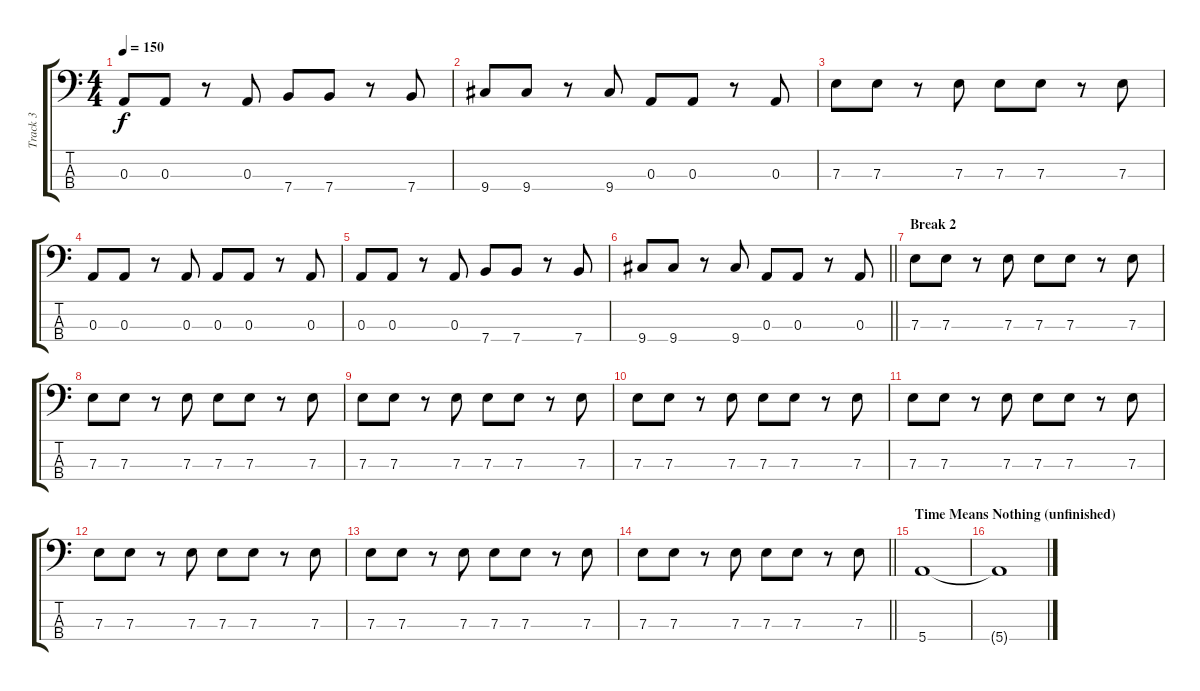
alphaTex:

\track ("Track 3" "Track 3") {instrument electricbasspick}
\staff {score tabs}
\tuning (G2 D2 A1 E1) {hide}
\ts (4 4)
\tempo 150
\clef f4
\ks c
0.3.8{dy f} 0.3.8 r.8 0.3.8 7.4.8 7.4.8 r.8 7.4.8 |
9.4.8 9.4.8 r.8 9.4.8 0.3.8 0.3.8 r.8 0.3.8 |
7.3.8 7.3.8 r.8 7.3.8 7.3.8 7.3.8 r.8 7.3.8 |
0.3.8 0.3.8 r.8 0.3.8 0.3.8 0.3.8 r.8 0.3.8 |
0.3.8 0.3.8 r.8 0.3.8 7.4.8 7.4.8 r.8 7.4.8 |
\barLineRight lightlight
9.4.8 9.4.8 r.8 9.4.8 0.3.8 0.3.8 r.8 0.3.8 |
\section ("" "Break 2")
7.3.8 7.3.8 r.8 7.3.8 7.3.8 7.3.8 r.8 7.3.8 |
7.3.8 7.3.8 r.8 7.3.8 7.3.8 7.3.8 r.8 7.3.8 |
7.3.8 7.3.8 r.8 7.3.8 7.3.8 7.3.8 r.8 7.3.8 |
7.3.8 7.3.8 r.8 7.3.8 7.3.8 7.3.8 r.8 7.3.8 |
7.3.8 7.3.8 r.8 7.3.8 7.3.8 7.3.8 r.8 7.3.8 |
7.3.8 7.3.8 r.8 7.3.8 7.3.8 7.3.8 r.8 7.3.8 |
7.3.8 7.3.8 r.8 7.3.8 7.3.8 7.3.8 r.8 7.3.8 |
\barLineRight lightlight
7.3.8 7.3.8 r.8 7.3.8 7.3.8 7.3.8 r.8 7.3.8 |
\section ("" "Time Means Nothing (unfinished)")
5.4.1 |
5.4{t}.1
